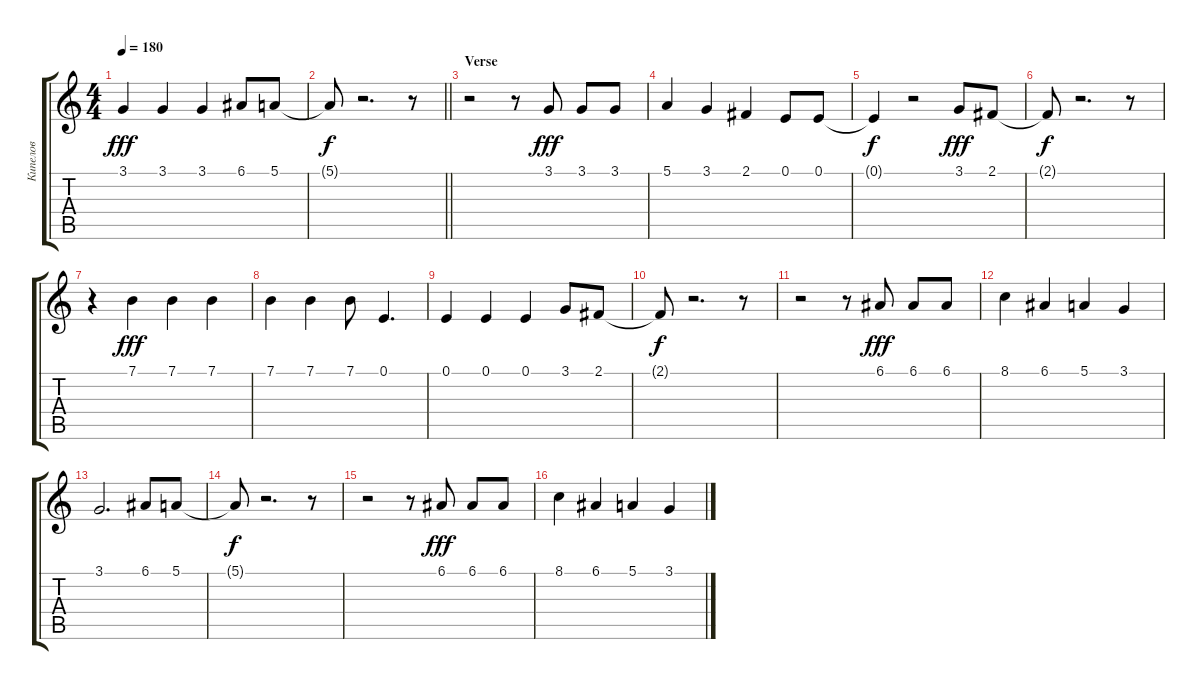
\track ("Кипелов" "Кипелов") {instrument tenorsax}
\staff {score tabs}
\tuning (E4 B3 G3 D3 A2 E2) {hide}
\ts (4 4)
\tempo 180
\clef g2
\ks c
3.1.4{dy fff} 3.1.4 3.1.4 6.1.8 5.1.8 |
\barLineRight lightlight
5.1{t}.8{dy f} r.2{d} r.8 |
\section ("" "Verse")
r.2 r.8 3.1.8{dy fff} 3.1.8 3.1.8 |
5.1.4 3.1.4 2.1.4 0.1.8 0.1.8 |
0.1{t}.4{dy f} r.2 3.1.8{dy fff} 2.1.8 |
2.1{t}.8{dy f} r.2{d} r.8 |
r.4 7.1.4{dy fff} 7.1.4 7.1.4 |
7.1.4 7.1.4 7.1.8 0.1.4{d} |
0.1.4 0.1.4 0.1.4 3.1.8 2.1.8 |
2.1{t}.8{dy f} r.2{d} r.8 |
r.2 r.8 6.1.8{dy fff} 6.1.8 6.1.8 |
8.1.4 6.1.4 5.1.4 3.1.4 |
3.1.2{d} 6.1.8 5.1.8 |
5.1{t}.8{dy f} r.2{d} r.8 |
r.2 r.8 6.1.8{dy fff} 6.1.8 6.1.8 |
8.1.4 6.1.4 5.1.4 3.1.4
